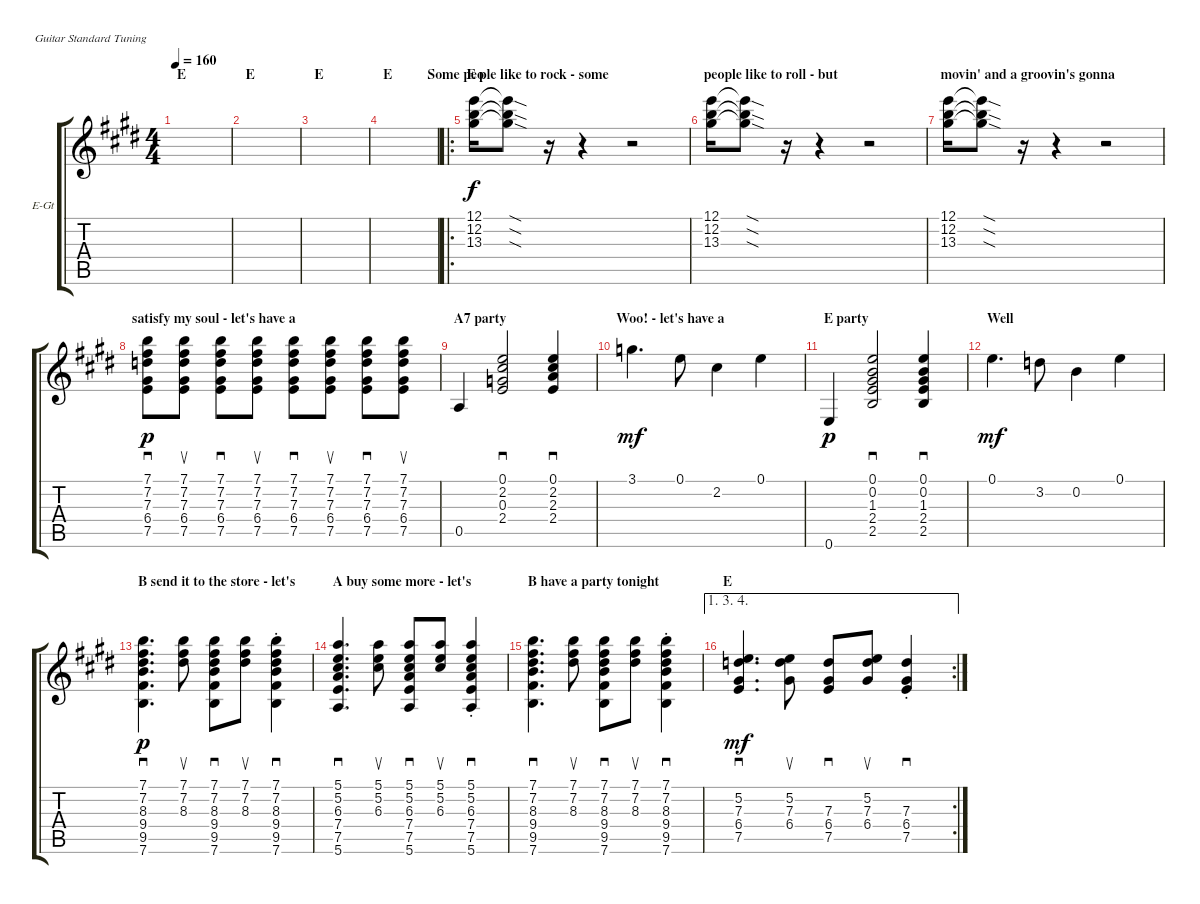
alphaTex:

\defaultSystemsLayout 4
\bracketExtendMode groupsimilarinstruments
\firstSystemTrackNameOrientation horizontal
\otherSystemsTrackNameOrientation horizontal
\track ("Electric Guitar" "E-Gt") {instrument overdrivenguitar}
\staff {score tabs}
\tuning (E4 B3 G3 D3 A2 E2)
\ts (4 4)
\section ("" "E")
\tempo 160
\clef g2
\ks e
|
\section ("" "E")
|
\section ("" "E")
|
\section ("" "E          Some peo")
|
\ro
\section ("" "E ple like to rock - some")
\scale
0.282259 (12.1 12.2 13.3).16 (12.1{sod t} 12.2{sod t} 13.3{sod t}).8 r.16 r.4 r.2 |
\section ("" "people like to roll - but")
\scale
0.176283 (12.1 12.2 13.3).16 (12.1{sod t} 12.2{sod t} 13.3{sod t}).8 r.16 r.4 r.2 |
\section ("" "movin' and a groovin's gonna")
\scale
0.24252 (12.1 12.2 13.3).16 (12.1{sod t} 12.2{sod t} 13.3{sod t}).8 r.16 r.4 r.2 |
\section ("" "satisfy my soul - let's have a")
\scale
0.300636 (7.1 7.2 7.3 6.4 7.5).8{sd dy p} (7.1 7.2 7.3 6.4 7.5).8{su} (7.1 7.2 7.3 6.4 7.5).8{sd} (7.1 7.2 7.3 6.4 7.5).8{su} (7.1 7.2 7.3 6.4 7.5).8{sd} (7.1 7.2 7.3 6.4 7.5).8{su} (7.1 7.2 7.3 6.4 7.5).8{sd} (7.1 7.2 7.3 6.4 7.5).8{su} |
\section ("" "A7 party")
0.5.4 (2.4 0.3 2.2 0.1).2{sd} (0.1 2.2 2.3 2.4).4{sd} |
\section ("" "Woo! - let's have a")
3.1.4{d dy mf} 0.1.8 2.2.4 0.1.4 |
\section ("" "E party")
0.6.4{dy p} (2.5 2.4 1.3 0.2 0.1).2{sd} (2.5 2.4 1.3 0.2 0.1).4{sd} |
\section ("" "Well")
0.1.4{d dy mf} 3.2.8 0.2.4 0.1.4 |
\section ("" "B send it to the store - let's")
(7.6 9.5 9.4 8.3 7.2 7.1).4{d sd dy p} (7.1 7.2 8.3).8{su} (7.6 9.5 9.4 8.3 7.2 7.1).8{sd} (7.1 7.2 8.3).8{su} (7.6{st} 9.5{st} 9.4{st} 8.3{st} 7.2{st} 7.1{st}).4{sd} |
\section ("" "A buy some more - let's")
(5.6 7.5 7.4 6.3 5.2 5.1).4{d sd} (5.1 5.2 6.3).8{su} (5.6 7.5 7.4 6.3 5.2 5.1).8{sd} (5.1 5.2 6.3).8{su} (5.6{st} 7.5{st} 7.4{st} 6.3{st} 5.2{st} 5.1{st}).4{sd} |
\section ("" "B have a party tonight")
(7.6 9.5 9.4 8.3 7.2 7.1).4{d sd} (7.1 7.2 8.3).8{su} (7.6 9.5 9.4 8.3 7.2 7.1).8{sd} (7.1 7.2 8.3).8{su} (7.6{st} 9.5{st} 9.4{st} 8.3{st} 7.2{st} 7.1{st}).4{sd} |
\ae (1 3 4)
\rc 2
\section ("" "E")
(7.5 6.4 7.3 5.2).4{d sd dy mf} (6.4 7.3 5.2).8{su} (7.5 6.4 7.3).8{sd} (6.4 7.3 5.2).8{su} (7.5 6.4 7.3{st}).4{sd}
